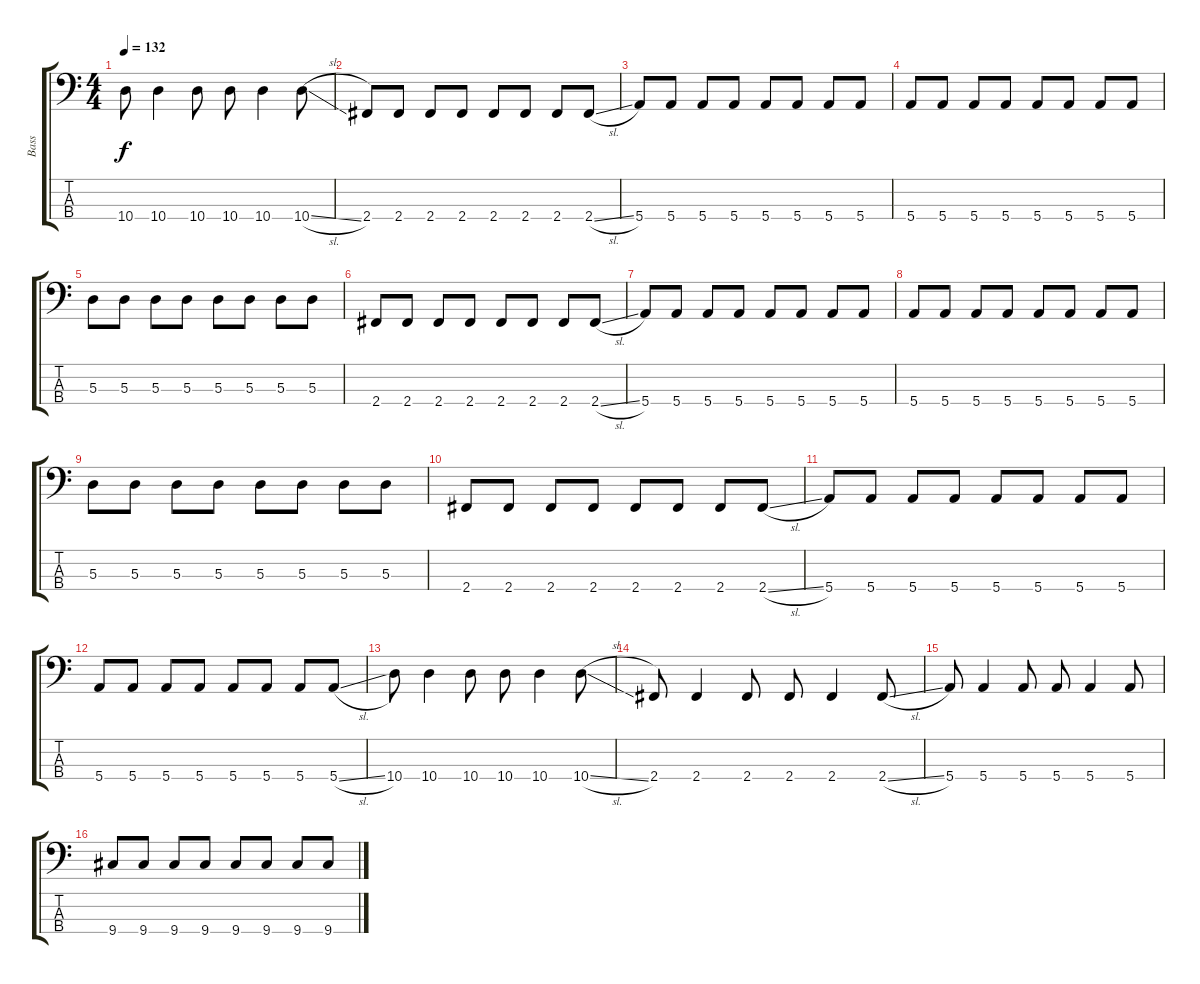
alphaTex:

\track ("Bass" "Bass") {instrument electricbassfinger}
\staff {score tabs}
\tuning (G2 D2 A1 E1) {hide}
\ts (4 4)
\tempo 132
\clef f4
\ks c
10.4.8{dy f} 10.4.4 10.4.8 10.4.8 10.4.4 10.4{sl}.8 |
2.4.8 2.4.8 2.4.8 2.4.8 2.4.8 2.4.8 2.4.8 2.4{sl}.8 |
5.4.8 5.4.8 5.4.8 5.4.8 5.4.8 5.4.8 5.4.8 5.4.8 |
5.4.8 5.4.8 5.4.8 5.4.8 5.4.8 5.4.8 5.4.8 5.4.8 |
5.3.8 5.3.8 5.3.8 5.3.8 5.3.8 5.3.8 5.3.8 5.3.8 |
2.4.8 2.4.8 2.4.8 2.4.8 2.4.8 2.4.8 2.4.8 2.4{sl}.8 |
5.4.8 5.4.8 5.4.8 5.4.8 5.4.8 5.4.8 5.4.8 5.4.8 |
5.4.8 5.4.8 5.4.8 5.4.8 5.4.8 5.4.8 5.4.8 5.4.8 |
5.3.8 5.3.8 5.3.8 5.3.8 5.3.8 5.3.8 5.3.8 5.3.8 |
2.4.8 2.4.8 2.4.8 2.4.8 2.4.8 2.4.8 2.4.8 2.4{sl}.8 |
5.4.8 5.4.8 5.4.8 5.4.8 5.4.8 5.4.8 5.4.8 5.4.8 |
5.4.8 5.4.8 5.4.8 5.4.8 5.4.8 5.4.8 5.4.8 5.4{sl}.8 |
10.4.8 10.4.4 10.4.8 10.4.8 10.4.4 10.4{sl}.8 |
2.4.8 2.4.4 2.4.8 2.4.8 2.4.4 2.4{sl}.8 |
5.4.8 5.4.4 5.4.8 5.4.8 5.4.4 5.4.8 |
9.4.8 9.4.8 9.4.8 9.4.8 9.4.8 9.4.8 9.4.8 9.4.8
